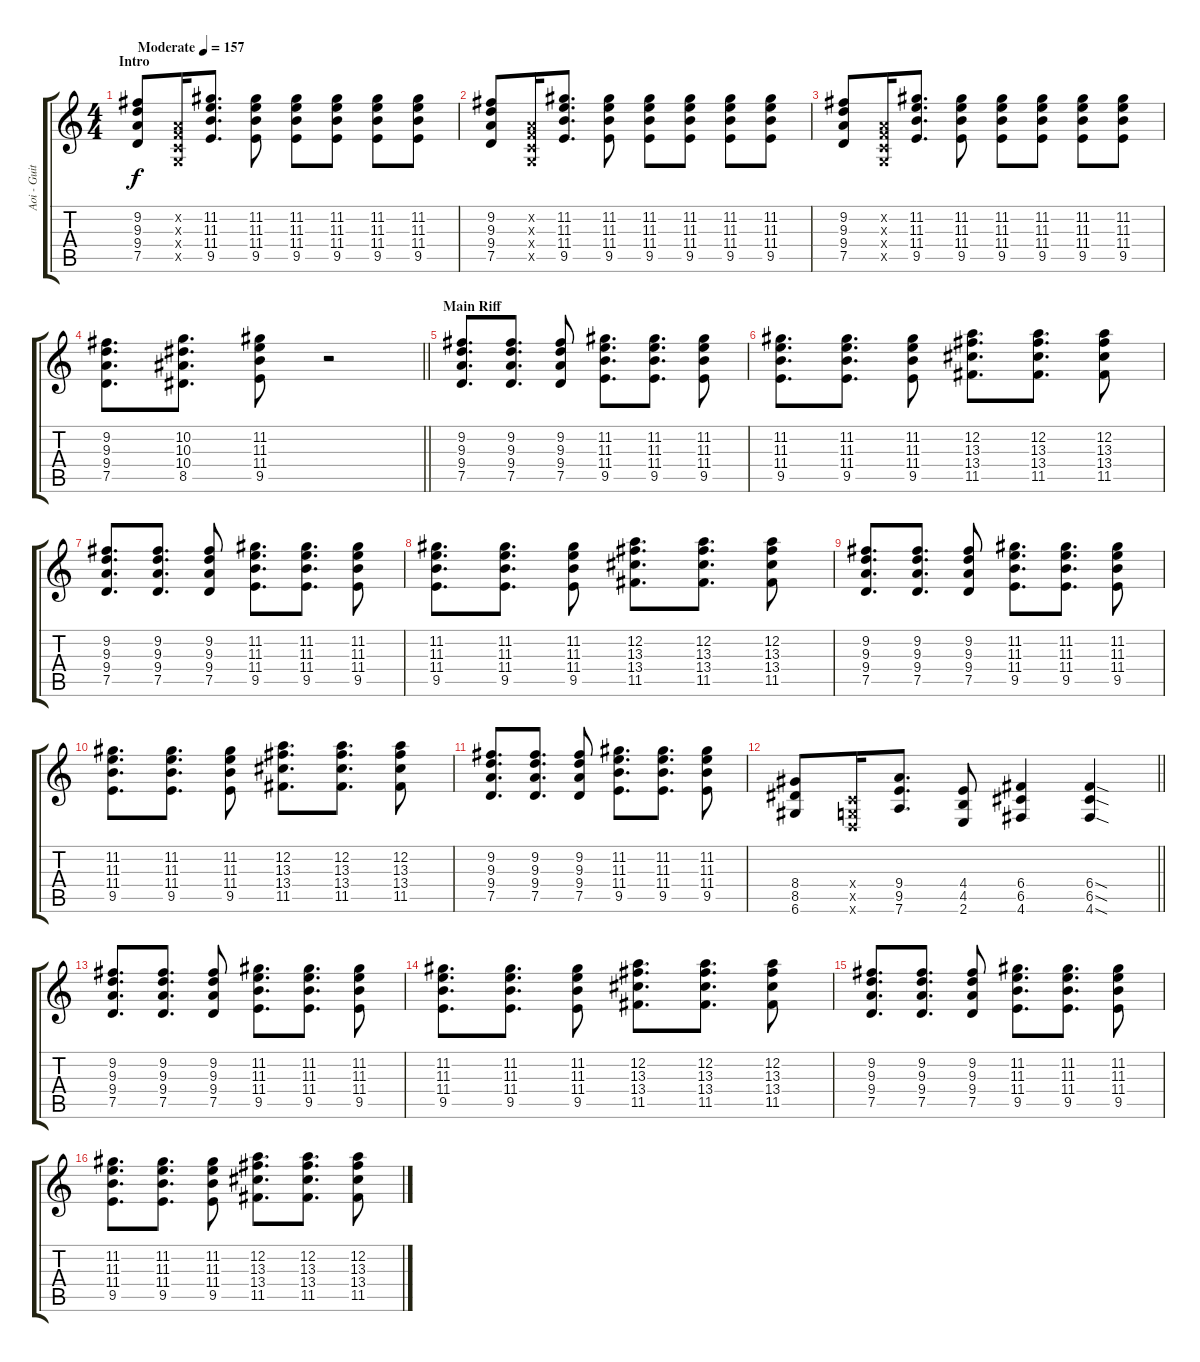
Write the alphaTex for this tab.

\track ("Aoi - Guitar 2" "Aoi - Guit") {instrument overdrivenguitar}
\staff {score tabs}
\tuning (D4 A3 F3 C3 G2 D2) {hide}
\ts (4 4)
\section ("" "Intro")
\tempo (157 "Moderate")
\clef g2
\ks c
(9.2 9.3 9.4 7.5).8{dy f instrument overdrivenguitar} (0.2{x} 0.3{x} 0.4{x} 0.5{x}).16 (11.2 11.3 11.4 9.5).8{d} (11.2 11.3 11.4 9.5).8 (11.2 11.3 11.4 9.5).8 (11.2 11.3 11.4 9.5).8 (11.2 11.3 11.4 9.5).8 (11.2 11.3 11.4 9.5).8 |
(9.2 9.3 9.4 7.5).8 (0.2{x} 0.3{x} 0.4{x} 0.5{x}).16 (11.2 11.3 11.4 9.5).8{d} (11.2 11.3 11.4 9.5).8 (11.2 11.3 11.4 9.5).8 (11.2 11.3 11.4 9.5).8 (11.2 11.3 11.4 9.5).8 (11.2 11.3 11.4 9.5).8 |
(9.2 9.3 9.4 7.5).8 (0.2{x} 0.3{x} 0.4{x} 0.5{x}).16 (11.2 11.3 11.4 9.5).8{d} (11.2 11.3 11.4 9.5).8 (11.2 11.3 11.4 9.5).8 (11.2 11.3 11.4 9.5).8 (11.2 11.3 11.4 9.5).8 (11.2 11.3 11.4 9.5).8 |
\barLineRight lightlight
(9.2 9.3 9.4 7.5).8{d} (10.2 10.3 10.4 8.5).8{d} (11.2 11.3 11.4 9.5).8 r.2 |
\section ("" "Main Riff")
(9.2 9.3 9.4 7.5).8{d} (9.2 9.3 9.4 7.5).8{d} (9.2 9.3 9.4 7.5).8 (11.2 11.3 11.4 9.5).8{d} (11.2 11.3 11.4 9.5).8{d} (11.2 11.3 11.4 9.5).8 |
(11.2 11.3 11.4 9.5).8{d} (11.2 11.3 11.4 9.5).8{d} (11.2 11.3 11.4 9.5).8 (12.2 13.3 13.4 11.5).8{d} (12.2 13.3 13.4 11.5).8{d} (12.2 13.3 13.4 11.5).8 |
(9.2 9.3 9.4 7.5).8{d} (9.2 9.3 9.4 7.5).8{d} (9.2 9.3 9.4 7.5).8 (11.2 11.3 11.4 9.5).8{d} (11.2 11.3 11.4 9.5).8{d} (11.2 11.3 11.4 9.5).8 |
(11.2 11.3 11.4 9.5).8{d} (11.2 11.3 11.4 9.5).8{d} (11.2 11.3 11.4 9.5).8 (12.2 13.3 13.4 11.5).8{d} (12.2 13.3 13.4 11.5).8{d} (12.2 13.3 13.4 11.5).8 |
(9.2 9.3 9.4 7.5).8{d} (9.2 9.3 9.4 7.5).8{d} (9.2 9.3 9.4 7.5).8 (11.2 11.3 11.4 9.5).8{d} (11.2 11.3 11.4 9.5).8{d} (11.2 11.3 11.4 9.5).8 |
(11.2 11.3 11.4 9.5).8{d} (11.2 11.3 11.4 9.5).8{d} (11.2 11.3 11.4 9.5).8 (12.2 13.3 13.4 11.5).8{d} (12.2 13.3 13.4 11.5).8{d} (12.2 13.3 13.4 11.5).8 |
(9.2 9.3 9.4 7.5).8{d} (9.2 9.3 9.4 7.5).8{d} (9.2 9.3 9.4 7.5).8 (11.2 11.3 11.4 9.5).8{d} (11.2 11.3 11.4 9.5).8{d} (11.2 11.3 11.4 9.5).8 |
\barLineRight lightlight
(8.4 8.5 6.6).8 (0.4{x} 0.5{x} 0.6{x}).16 (9.4 9.5 7.6).8{d} (4.4 4.5 2.6).8 (6.4 6.5 4.6).4 (6.4{sod} 6.5{sod} 4.6{sod}).4 |
\section ("" "")
(9.2 9.3 9.4 7.5).8{d} (9.2 9.3 9.4 7.5).8{d} (9.2 9.3 9.4 7.5).8 (11.2 11.3 11.4 9.5).8{d} (11.2 11.3 11.4 9.5).8{d} (11.2 11.3 11.4 9.5).8 |
(11.2 11.3 11.4 9.5).8{d} (11.2 11.3 11.4 9.5).8{d} (11.2 11.3 11.4 9.5).8 (12.2 13.3 13.4 11.5).8{d} (12.2 13.3 13.4 11.5).8{d} (12.2 13.3 13.4 11.5).8 |
(9.2 9.3 9.4 7.5).8{d} (9.2 9.3 9.4 7.5).8{d} (9.2 9.3 9.4 7.5).8 (11.2 11.3 11.4 9.5).8{d} (11.2 11.3 11.4 9.5).8{d} (11.2 11.3 11.4 9.5).8 |
(11.2 11.3 11.4 9.5).8{d} (11.2 11.3 11.4 9.5).8{d} (11.2 11.3 11.4 9.5).8 (12.2 13.3 13.4 11.5).8{d} (12.2 13.3 13.4 11.5).8{d} (12.2 13.3 13.4 11.5).8
